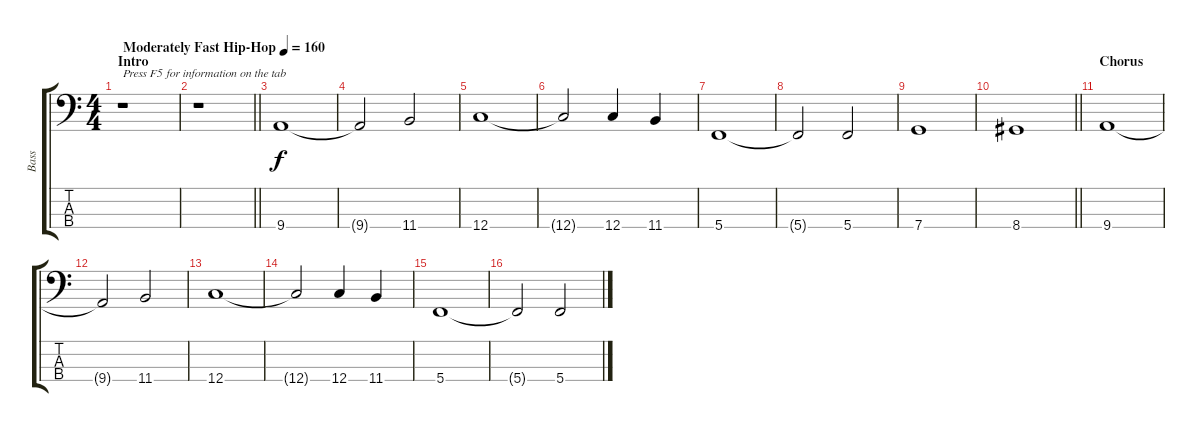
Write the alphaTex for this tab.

\track ("Bass" "Bass") {instrument electricbassfinger}
\staff {score tabs}
\tuning (F2 C2 G1 C1) {hide}
\ts (4 4)
\section ("" "Intro")
\tempo (160 "Moderately Fast Hip-Hop")
\clef f4
\ks c
r.1{txt "Press F5 for information on the tab" dy f instrument electricbassfinger} |
\barLineRight lightlight
r.1 |
\section ("" "")
9.4.1 |
9.4{t}.2 11.4.2 |
12.4.1 |
12.4{t}.2 12.4.4 11.4.4 |
5.4.1 |
5.4{t}.2 5.4.2 |
7.4.1 |
\barLineRight lightlight
8.4.1 |
\section ("" "Chorus")
9.4.1 |
9.4{t}.2 11.4.2 |
12.4.1 |
12.4{t}.2 12.4.4 11.4.4 |
5.4.1 |
5.4{t}.2 5.4.2
